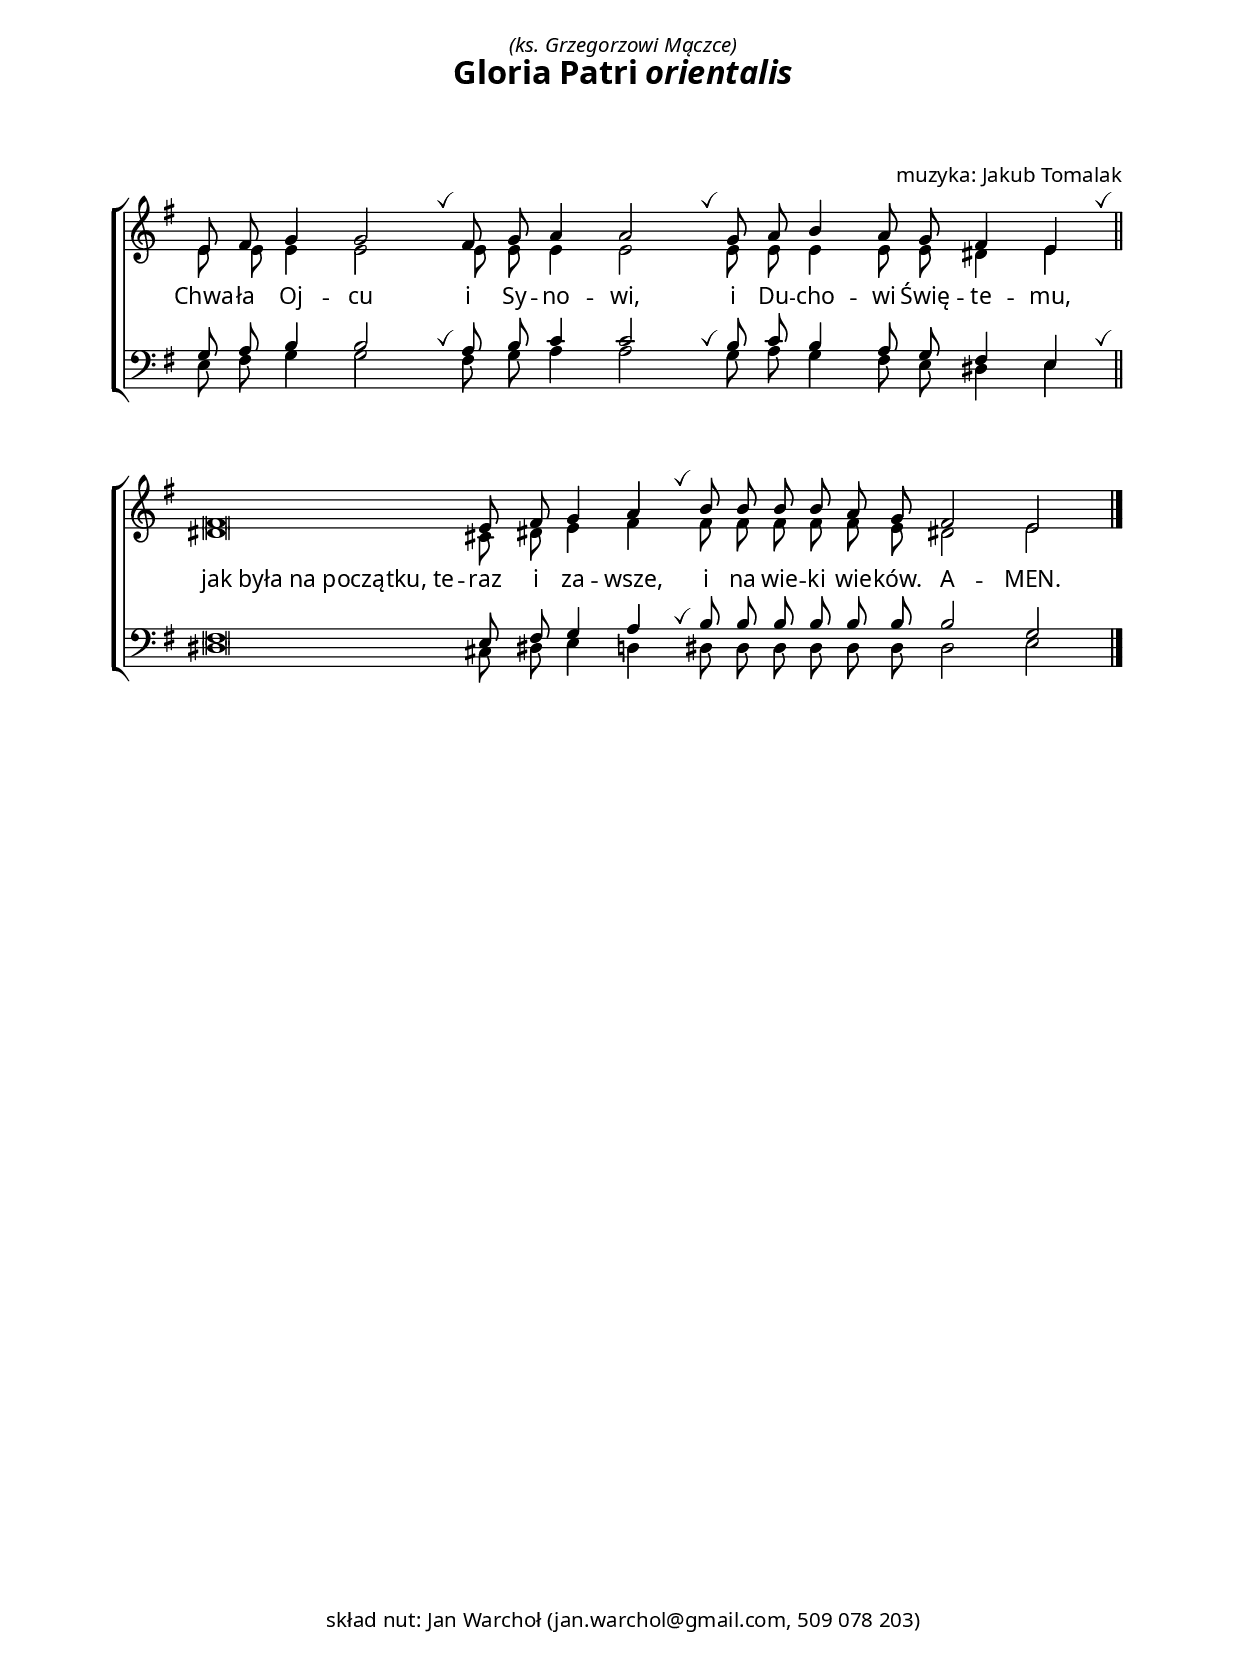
\version "2.17.16"
#(set-global-staff-size 18)

\header	{
  title = \markup \column {
    \line { Gloria Patri \italic orientalis }
    " " " " 
  }
  dedication = \markup \italic { (ks. Grzegorzowi Mączce) }
  composer = "muzyka: Jakub Tomalak"
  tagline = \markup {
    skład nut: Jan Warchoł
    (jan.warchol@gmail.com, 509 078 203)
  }
}

\paper {
  #(define fonts
    (make-pango-font-tree "antpolt"
                          "Nimbus Sans"
                          "Luxi Mono"
                          (/ staff-height pt 20)))
  left-margin = 21 \mm
  right-margin = 20 \mm
  top-markup-spacing #'basic-distance = 10
  markup-system-spacing #'basic-distance = 10
  system-system-spacing #'basic-distance = 15
}
%--------------------------------MELODY--------------------------------
sopranomelody =	\relative f' {
  \key e \minor
  e8 fis g4 g2 \breathe
  fis8 g a4 a2 \breathe
  g8 a b4 a8 g fis4 e4 \breathe
  \bar "||"
  fis\breve e8 fis g4 a4 \breathe
  b8 b b b a g fis2 e
  \bar "|."
}
altomelody = \relative f' {
  \key e \minor
  e8 e e4 e2 \breathe
  e8 e e4 e2 \breathe
  e8 e e4 e8 e dis4 e4 \breathe
  \bar "||"
  dis\breve cis8 dis e4 fis4 \breathe
  fis8 fis fis fis fis e8 dis2 e
  \bar "|."
}
tenormelody = \relative f {
  \key e \minor
  g8 a8 b4 b2 \breathe
  a8 b c4 c2 \breathe
  b8 c b4 a8 g fis4 e4 \breathe
  \bar "||"
  fis\breve e8 fis g4 a4 \breathe
  b8 b b b b b b2 g2
  \bar "|."
}
bassmelody = \relative f {
  \key e \minor
  e8 fis g4 g2 \breathe
  fis8 g a4 a2 \breathe
  g8 a g4 fis8 e dis4 e4 \breathe
  \bar "||"
  dis\breve cis8 dis e4 d4 \breathe
  dis8 dis dis dis dis dis dis2 e2
  \bar "|."
}
akordy = \chordmode {
}
%--------------------------------LYRICS--------------------------------
text =  \lyricmode {
  Chwa -- ła Oj -- cu i Sy -- no -- wi,
  i Du -- cho -- wi Świę -- te -- mu,
  \once \override LyricHyphen #'minimum-distance = #1.5
  \tweak #'X-offset #-0.6
  "jak była na początku, te" --
  raz i za -- wsze,
  i na wie -- ki wie -- ków.
  A -- MEN.
}

stanzas = {}
%--------------------------------ALL-FILE VARIABLE--------------------------------

\score {
  \new ChoirStaff <<
    \new Staff = women <<
      \clef treble
      \new Voice = soprano {
        \voiceOne
        \sopranomelody
      }
      \new Voice = alto {
        \voiceTwo
        \altomelody
      }
    >>
    \new Lyrics \with {
      \override VerticalAxisGroup #'staff-affinity = #CENTER
      \override VerticalAxisGroup #'nonstaff-relatedstaff-spacing #'padding = #1
    }
    \lyricsto soprano \text

    \new Staff = men <<
      \clef bass
      \new Voice = tenor {
        \voiceOne
        \tenormelody
      }
      \new Voice = bass {
        \voiceTwo
        \bassmelody
      }
    >>
  >>
  \layout {
    \accidentalStyle neo-modern
    indent = 0\cm
    \override BreathingSign #'text =
    \markup { \raise #0.5 \musicglyph #"scripts.tickmark" }
    \override NoteHead #'style = #'altdefault

    \context {
      \Score
      timing = ##f
      barAlways = ##t
      defaultBarType = ""
    }
    \context {
      \Staff \remove "Time_signature_engraver"
    }
  }
  \midi {
    \context {
      \Staff
      midiInstrument = #"clarinet"
    }
  }
}

\stanzas